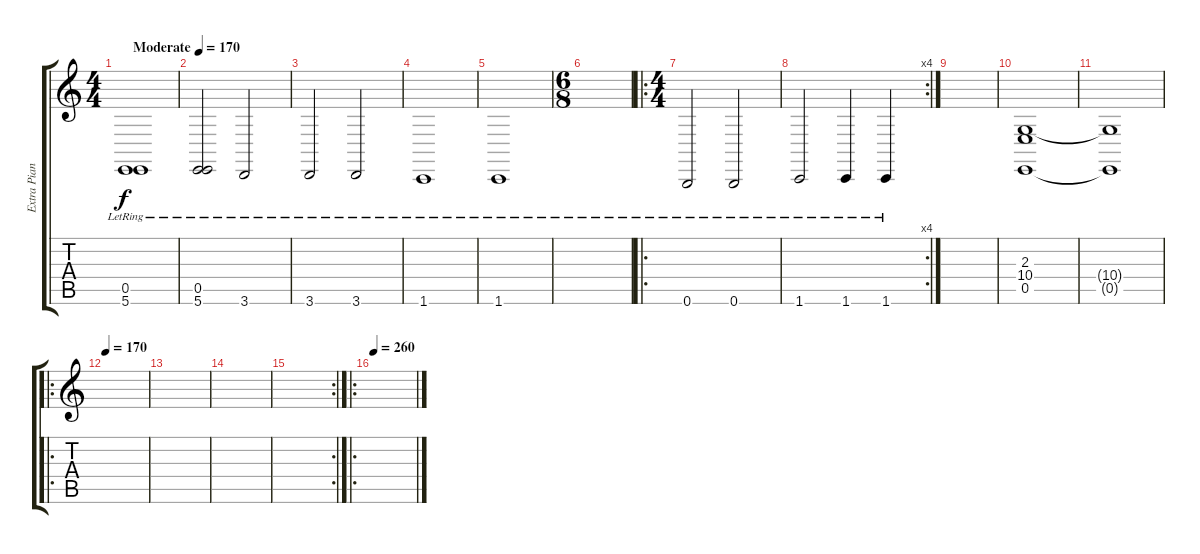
\track ("Extra Piano" "Extra Pian") {instrument acousticgrandpiano}
\staff {score tabs}
\tuning (B3 Gb3 D3 A2 E2 B1) {hide}
\ts (4 4)
\tempo (170 "Moderate")
\tempo 140
\tempo (170 "Moderate")
\clef g2
\ks c
(0.5{lr} 5.6).1{dy f instrument acousticgrandpiano} |
(0.5{lr} 5.6).2 3.6{lr}.2 |
3.6{lr}.2 3.6{lr}.2 |
1.6{lr}.1 |
1.6{lr}.1 |
\ts (6 8)
|
\ro
\ts (4 4)
0.6{lr}.2 0.6{lr}.2 |
\rc 4
1.6{lr}.2 1.6{lr}.4 1.6{lr}.4 |
|
(2.3 10.4 0.5).1 |
(10.4{t} 0.5{t}).1 |
\ro
\tempo 170
|
|
|
\rc 2
|
\ro
\tempo 260
